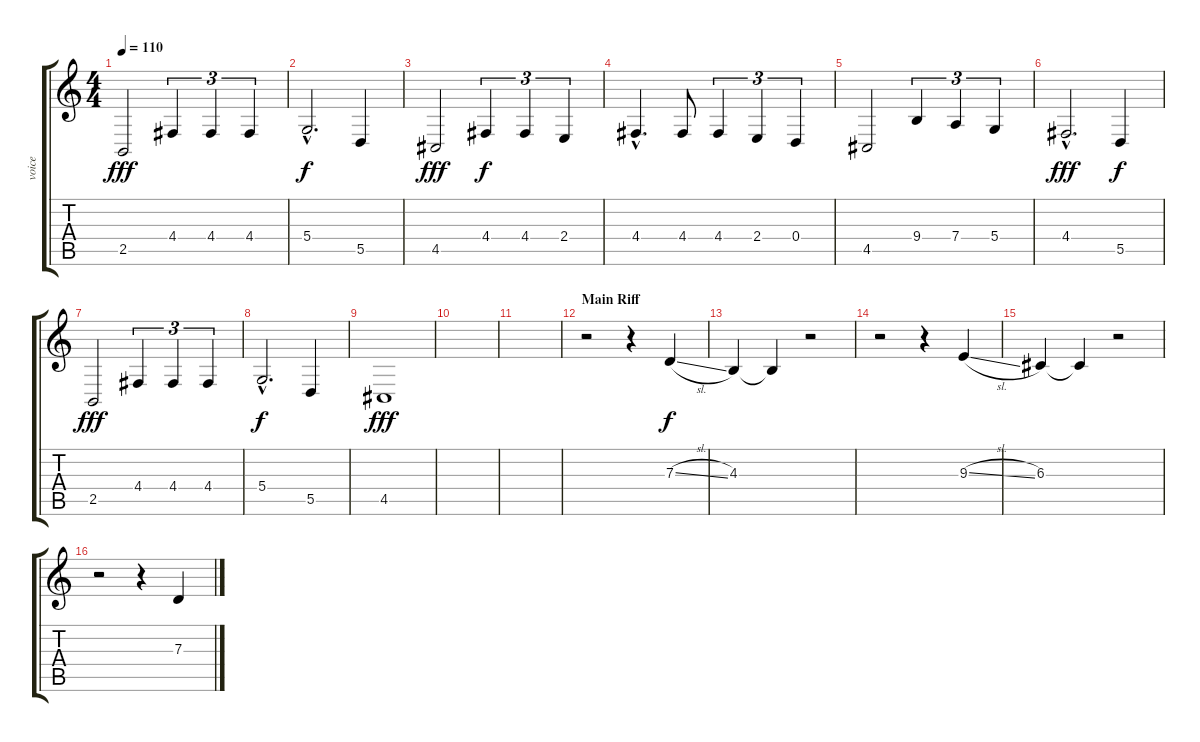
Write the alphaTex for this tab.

\track ("voice " "voice ") {instrument lead2sawtooth}
\staff {score tabs}
\tuning (E4 B3 G3 D3 A2 E2) {hide}
\ts (4 4)
\tempo 110
\clef g2
\ks c
2.5.2{dy fff} 4.4.4{tu (3 2)} 4.4.4{tu (3 2)} 4.4.4{tu (3 2)} |
5.4{hac}.2{d dy f} 5.5.4 |
4.5.2{dy fff} 4.4.4{tu (3 2) dy f} 4.4.4{tu (3 2)} 2.4.4{tu (3 2)} |
4.4{hac}.4{d} 4.4.8 4.4.4{tu (3 2)} 2.4.4{tu (3 2)} 0.4.4{tu (3 2)} |
4.5.2 9.4.4{tu (3 2)} 7.4.4{tu (3 2)} 5.4.4{tu (3 2)} |
4.4{hac}.2{d dy fff} 5.5.4{dy f} |
2.5.2{dy fff} 4.4.4{tu (3 2)} 4.4.4{tu (3 2)} 4.4.4{tu (3 2)} |
5.4{hac}.2{d dy f} 5.5.4 |
4.5.1{dy fff} |
|
|
\section ("" "Main Riff")
r.2 r.4 7.3{sl}.4{dy f} |
4.3.4 4.3{t}.4 r.2 |
r.2 r.4 9.3{sl}.4 |
6.3.4 6.3{t}.4 r.2 |
r.2 r.4 7.3{sl}.4
